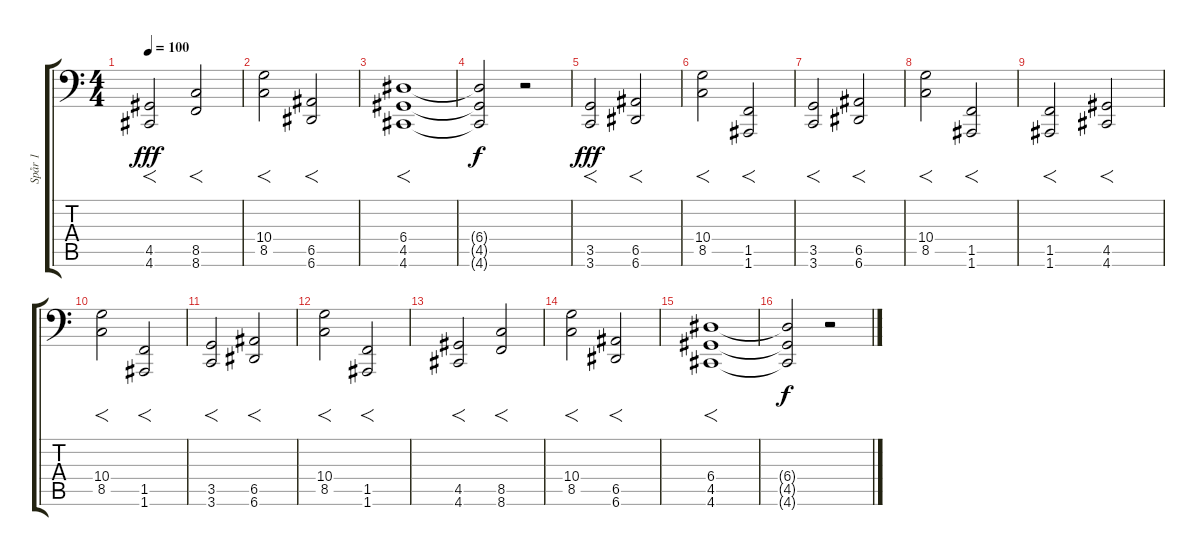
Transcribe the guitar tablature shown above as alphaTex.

\track ("Spår 1" "Spår 1") {instrument synthstrings1}
\staff {score tabs}
\tuning (B3 Gb3 D3 A2 E2 A1) {hide}
\ts (4 4)
\tempo 100
\clef f4
\ks c
(4.5 4.6).2{f dy fff} (8.5 8.6).2{f} |
(10.4 8.5).2{f} (6.5 6.6).2{f} |
(6.4 4.5 4.6).1{f} |
(6.4{t} 4.5{t} 4.6{t}).2{dy f} r.2 |
(3.5 3.6).2{f dy fff} (6.5 6.6).2{f} |
(10.4 8.5).2{f} (1.5 1.6).2{f} |
(3.5 3.6).2{f} (6.5 6.6).2{f} |
(10.4 8.5).2{f} (1.5 1.6).2{f} |
(1.5 1.6).2{f} (4.5 4.6).2{f} |
(10.4 8.5).2{f} (1.5 1.6).2{f} |
(3.5 3.6).2{f} (6.5 6.6).2{f} |
(10.4 8.5).2{f} (1.5 1.6).2{f} |
(4.5 4.6).2{f} (8.5 8.6).2{f} |
(10.4 8.5).2{f} (6.5 6.6).2{f} |
(6.4 4.5 4.6).1{f} |
(6.4{t} 4.5{t} 4.6{t}).2{dy f} r.2
